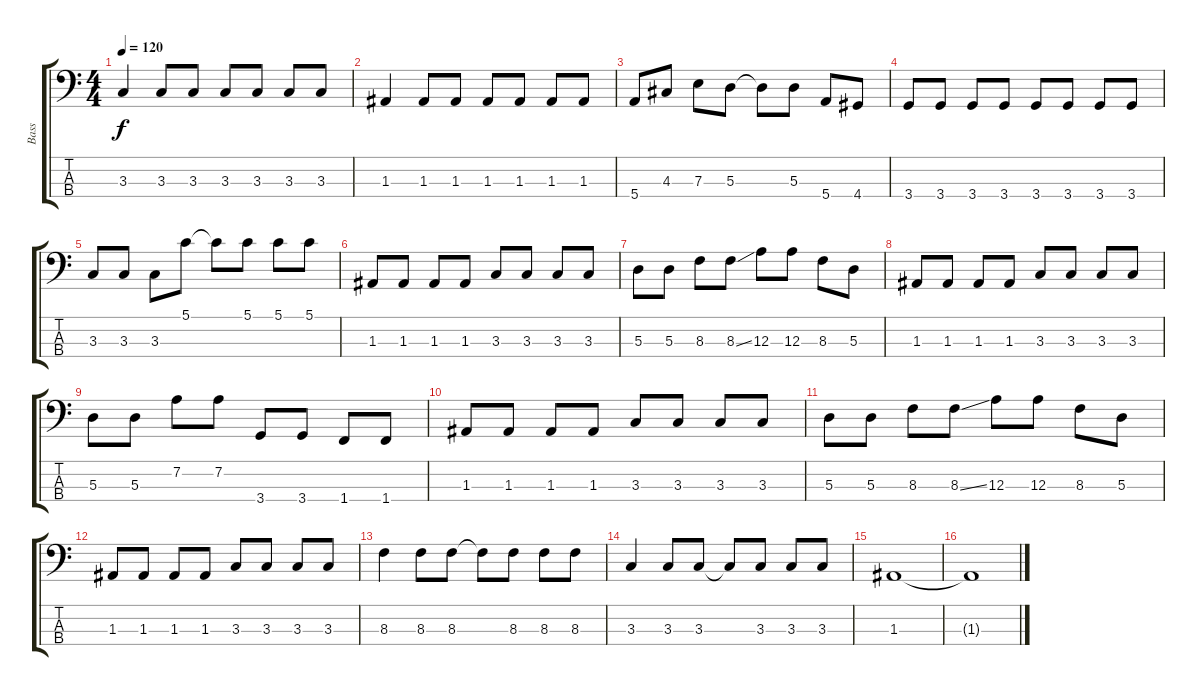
\track ("Bass" "Bass") {instrument electricbassfinger}
\staff {score tabs}
\tuning (G2 D2 A1 E1) {hide}
\ts (4 4)
\tempo 120
\clef f4
\ks c
3.3.4{dy f} 3.3.8 3.3.8 3.3.8 3.3.8 3.3.8 3.3.8 |
1.3.4 1.3.8 1.3.8 1.3.8 1.3.8 1.3.8 1.3.8 |
5.4.8 4.3.8 7.3.8 5.3.8 5.3{t}.8 5.3.8 5.4.8 4.4.8 |
3.4.8 3.4.8 3.4.8 3.4.8 3.4.8 3.4.8 3.4.8 3.4.8 |
3.3.8 3.3.8 3.3.8 5.1.8 5.1{t}.8 5.1.8 5.1.8 5.1.8 |
1.3.8 1.3.8 1.3.8 1.3.8 3.3.8 3.3.8 3.3.8 3.3.8 |
5.3.8 5.3.8 8.3.8 8.3{ss}.8 12.3.8 12.3.8 8.3.8 5.3.8 |
1.3.8 1.3.8 1.3.8 1.3.8 3.3.8 3.3.8 3.3.8 3.3.8 |
5.3.8 5.3.8 7.2.8 7.2.8 3.4.8 3.4.8 1.4.8 1.4.8 |
1.3.8 1.3.8 1.3.8 1.3.8 3.3.8 3.3.8 3.3.8 3.3.8 |
5.3.8 5.3.8 8.3.8 8.3{ss}.8 12.3.8 12.3.8 8.3.8 5.3.8 |
1.3.8 1.3.8 1.3.8 1.3.8 3.3.8 3.3.8 3.3.8 3.3.8 |
8.3.4 8.3.8 8.3.8 8.3{t}.8 8.3.8 8.3.8 8.3.8 |
3.3.4 3.3.8 3.3.8 3.3{t}.8 3.3.8 3.3.8 3.3.8 |
1.3.1 |
1.3{t}.1
